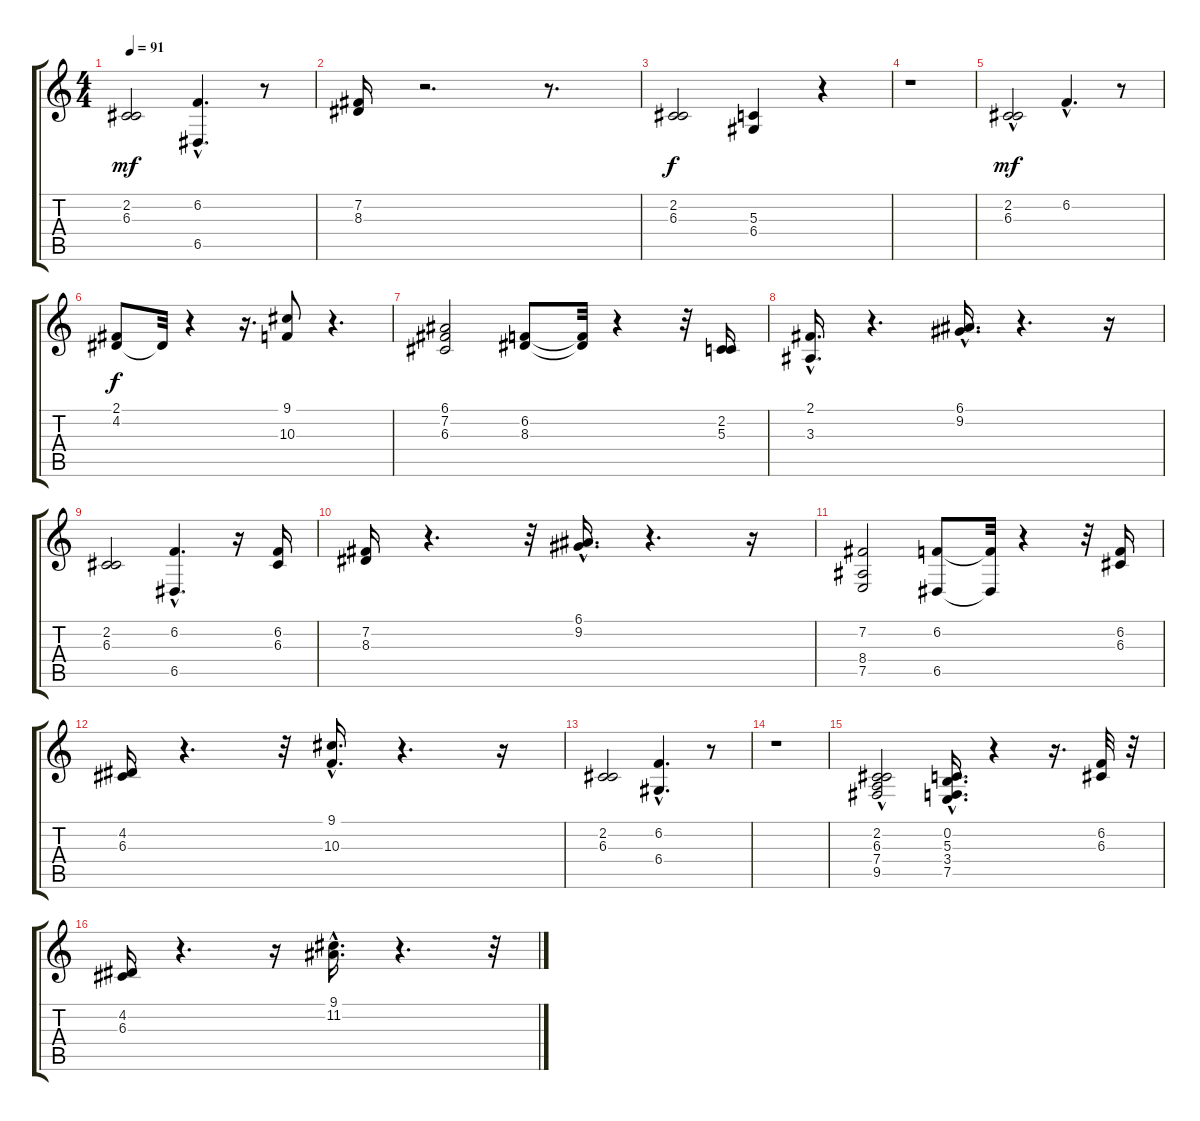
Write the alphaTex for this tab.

\track "" {instrument choiraahs}
\staff {score tabs}
\tuning (E4 B3 G3 D3 A2 E2) {hide}
\ts (4 4)
\tempo 91
\clef g2
\ks c
(2.2 6.3).2{dy mf} (6.2{hac} 6.5{hac}).4{d} r.8 |
(7.2 8.3).16 r.2{d} r.8{d} |
(2.2 6.3).2{dy f} (5.3 6.4).4 r.4 |
r.1 |
(2.2{hac} 6.3).2{dy mf} 6.2{hac}.4{d} r.8 |
(2.1 4.2).8{dy f} 4.2{t}.32 r.4 r.16{d} (9.1 10.3).8 r.4{d} |
(6.1 7.2 6.3).2 (6.2 8.3).8 (6.2{t} 8.3{t}).32 r.4 r.32 (2.2 5.3).16 |
(2.1{hac} 3.3{hac}).16{d} r.4{d} (6.1{hac} 9.2{hac}).16{d} r.4{d} r.16 |
(2.2 6.3).2 (6.2{hac} 6.5{hac}).4{d} r.16 (6.2 6.3).16 |
(7.2 8.3).16 r.4{d} r.32 (6.1{hac} 9.2{hac}).16{d} r.4{d} r.16 |
(7.2 8.4 7.5).2 (6.2 6.5).8 (6.2{t} 6.5{t}).32 r.4 r.32 (6.2 6.3).16 |
(4.2 6.3).16 r.4{d} r.32 (9.1{hac} 10.3{hac}).16{d} r.4{d} r.16 |
(2.2 6.3).2 (6.2{hac} 6.4{hac}).4{d} r.8 |
r.1 |
(2.2{hac} 6.3 7.4 9.5).2 (0.2{hac} 5.3{hac} 3.4{hac} 7.5{hac}).16{d} r.4 r.16{d} (6.2 6.3).32 r.32 |
(4.2 6.3).16 r.4{d} r.16 (9.1{hac} 11.2{hac}).16{d} r.4{d} r.32
